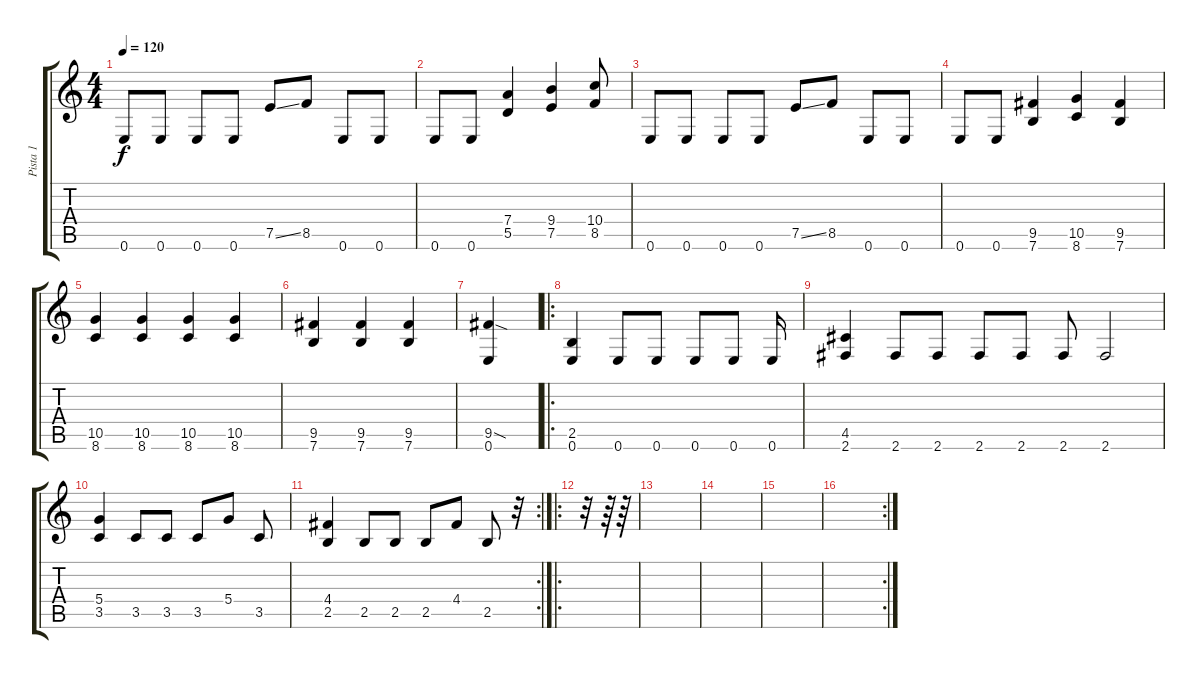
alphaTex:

\track ("Pista 1" "Pista 1") {instrument distortionguitar}
\staff {score tabs}
\tuning (E4 B3 G3 D3 A2 E2) {hide}
\ts (4 4)
\tempo 120
\clef g2
\ks c
0.6.8{dy f} 0.6.8 0.6.8 0.6.8 7.5{ss}.8 8.5.8 0.6.8 0.6.8 |
0.6.8 0.6.8 (7.4 5.5).4 (9.4 7.5).4 (10.4 8.5).8 |
0.6.8 0.6.8 0.6.8 0.6.8 7.5{ss}.8 8.5.8 0.6.8 0.6.8 |
0.6.8 0.6.8 (9.5 7.6).4 (10.5 8.6).4 (9.5 7.6).4 |
(10.5 8.6).4 (10.5 8.6).4 (10.5 8.6).4 (10.5 8.6).4 |
(9.5 7.6).4 (9.5 7.6).4 (9.5 7.6).4 |
(9.5{sod} 0.6).4 |
\ro
(2.5 0.6).4 0.6.8 0.6.8 0.6.8 0.6.8 0.6.16 |
(4.5 2.6).4 2.6.8 2.6.8 2.6.8 2.6.8 2.6.8 2.6.2 |
(5.4 3.5).4 3.5.8 3.5.8 3.5.8 5.4.8 3.5.8 |
\rc 2
(4.4 2.5).4 2.5.8 2.5.8 2.5.8 4.4.8 2.5.8 r.32 |
\ro
r.32 r.64 r.64 |
|
|
|
\rc 2
